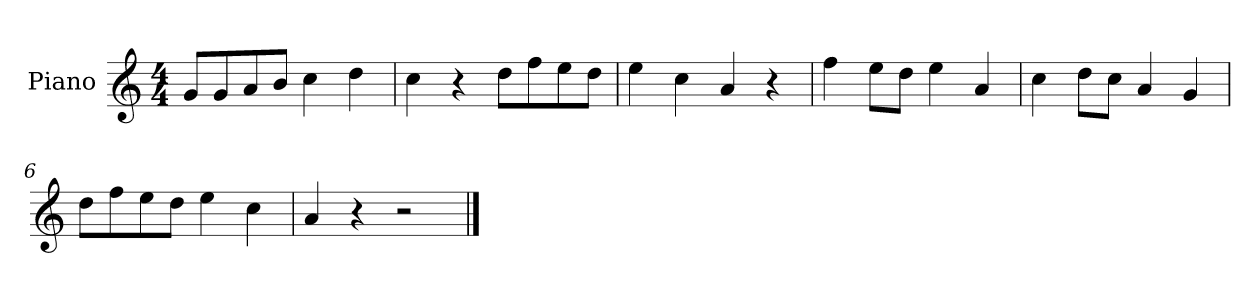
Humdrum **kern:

**kern
*part1
*staff1
*I"Piano
*I'P-no
*clefG2
*k[]
*M4/4
*MM90
=1
8g/L
8g/
8a/
8b/J
4cc\
4dd\
=2
4cc\
4r
8dd\L
8ff\
8ee\
8dd\J
=3
4ee\
4cc\
4a/
4r
=4
4ff\
8ee\L
8dd\J
4ee\
4a/
=5
4cc\
8dd\L
8cc\J
4a/
4g/
=6
8dd\L
8ff\
8ee\
8dd\J
4ee\
4cc\
=7
4a/
4r
2r
==
*-
